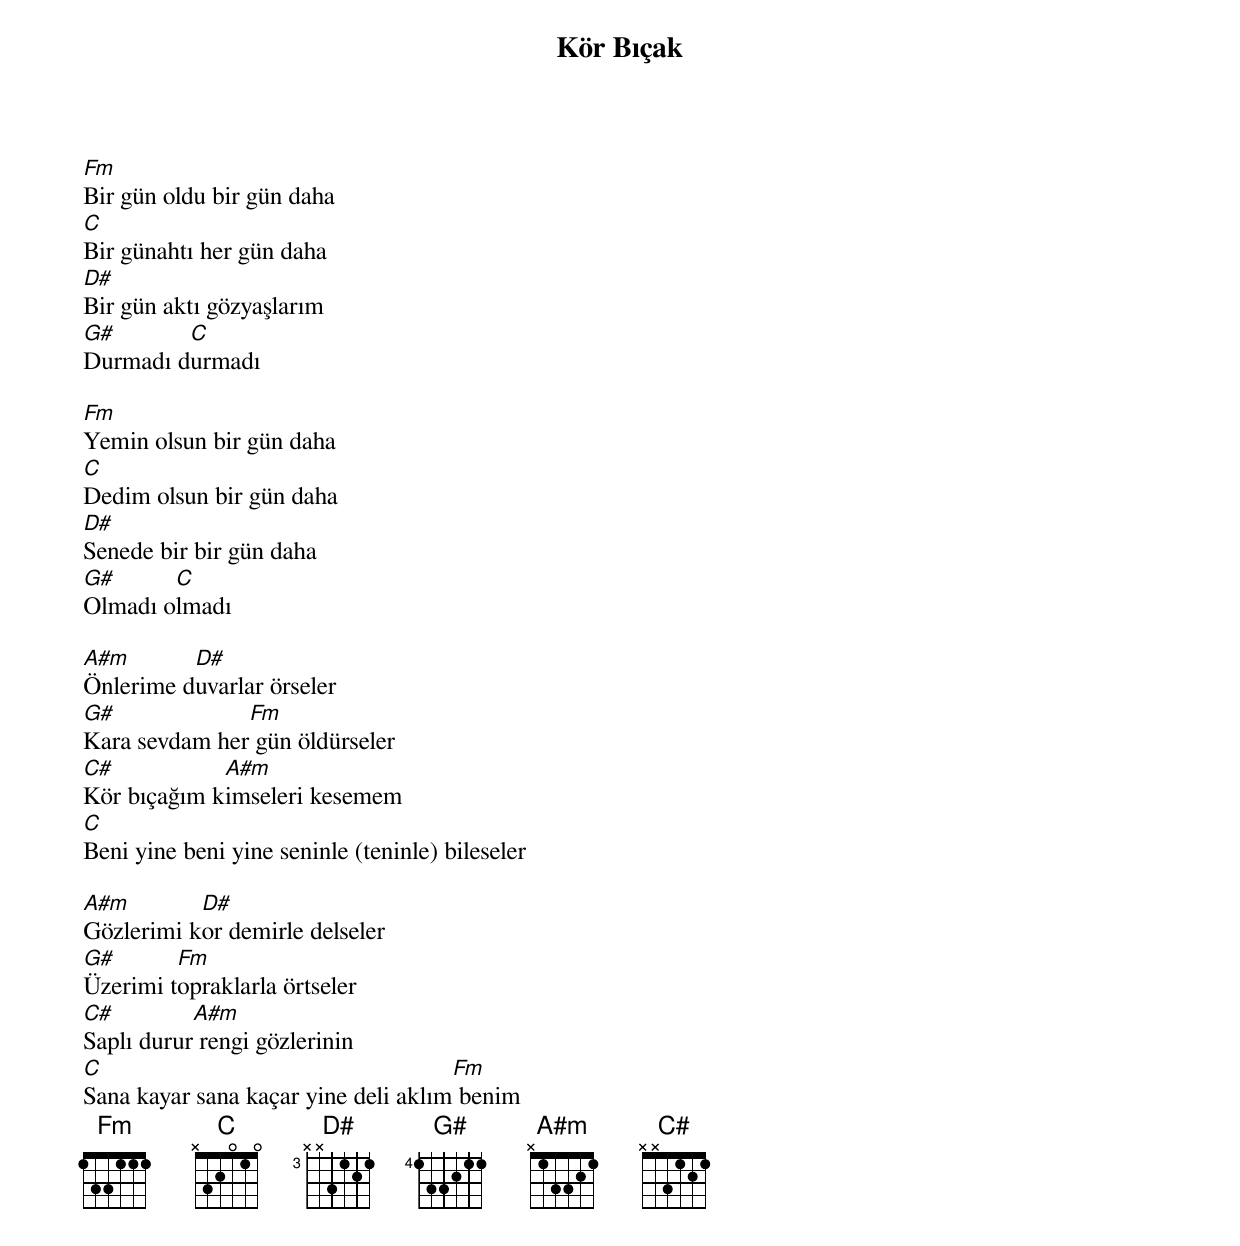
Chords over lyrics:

{title: Kör Bıçak}
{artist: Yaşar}

Fm
Bir gün oldu bir gün daha
C
Bir günahtı her gün daha
D#
Bir gün aktı gözyaşlarım
G#       C
Durmadı durmadı

Fm
Yemin olsun bir gün daha
C
Dedim olsun bir gün daha
D#
Senede bir bir gün daha
G#      C
Olmadı olmadı

A#m       D#
Önlerime duvarlar örseler
G#             Fm
Kara sevdam her gün öldürseler
C#           A#m
Kör bıçağım kimseleri kesemem
C
Beni yine beni yine seninle (teninle) bileseler

A#m        D#
Gözlerimi kor demirle delseler
G#       Fm
Üzerimi topraklarla örtseler
C#         A#m
Saplı durur rengi gözlerinin
C                                    Fm
Sana kayar sana kaçar yine deli aklım benim
